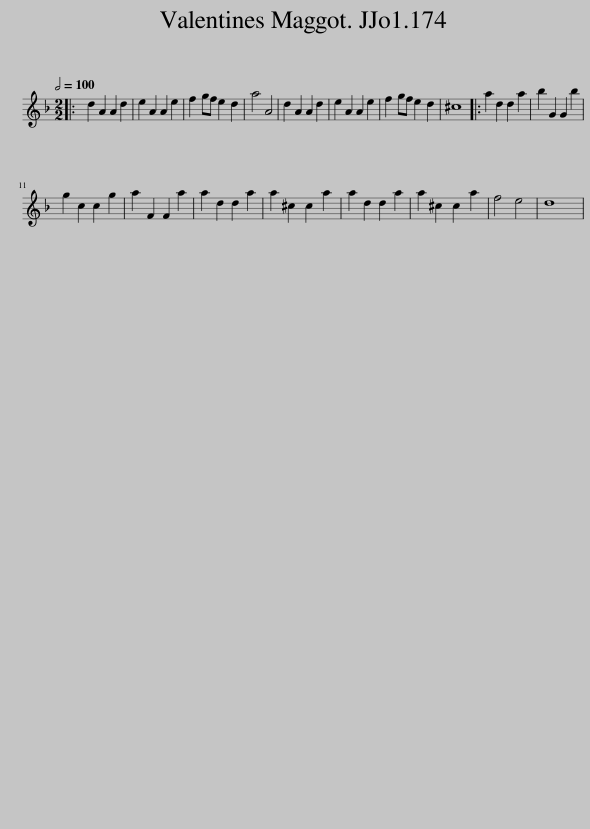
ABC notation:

X:1
L:1/8
Q:1/2=100
M:2/2
I:linebreak $
K:Dmin
V:1 treble
V:1
|: d2 A2 A2 d2 | e2 A2 A2 e2 | f2 gf e2 d2 | a4 A4 | d2 A2 A2 d2 | %5
 e2 A2 A2 e2 | f2 gf e2 d2 | ^c8 |: a2 d2 d2 a2 | b2 G2 G2 b2 |$ %10
 g2 c2 c2 g2 | a2 F2 F2 a2 | a2 d2 d2 a2 | a2 ^c2 c2 a2 | a2 d2 d2 a2 | %15
 a2 ^c2 c2 a2 | f4 e4 | d8 | %18
